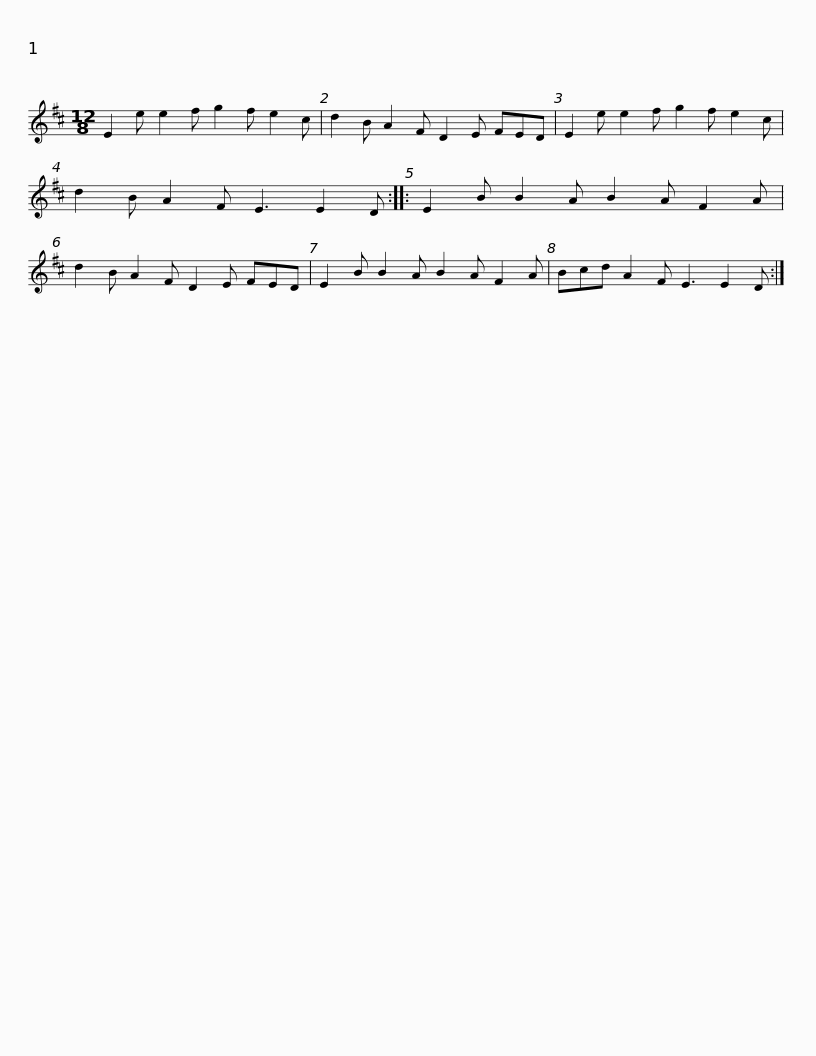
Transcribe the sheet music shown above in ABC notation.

X:1
L:1/8
M:12/8
I:linebreak $
K:D
V:1 treble
V:1
 E2 e e2 f g2 f e2 c | d2 B A2 F D2 E FED | E2 e e2 f g2 f e2 c | d2 B A2 F E3 E2 D ::$ E2 B B2 A B2 A F2 A | %5
 d2 B A2 F D2 E FED | E2 B B2 A B2 A F2 A | Bcd A2 F E3 E2 D :| %8
